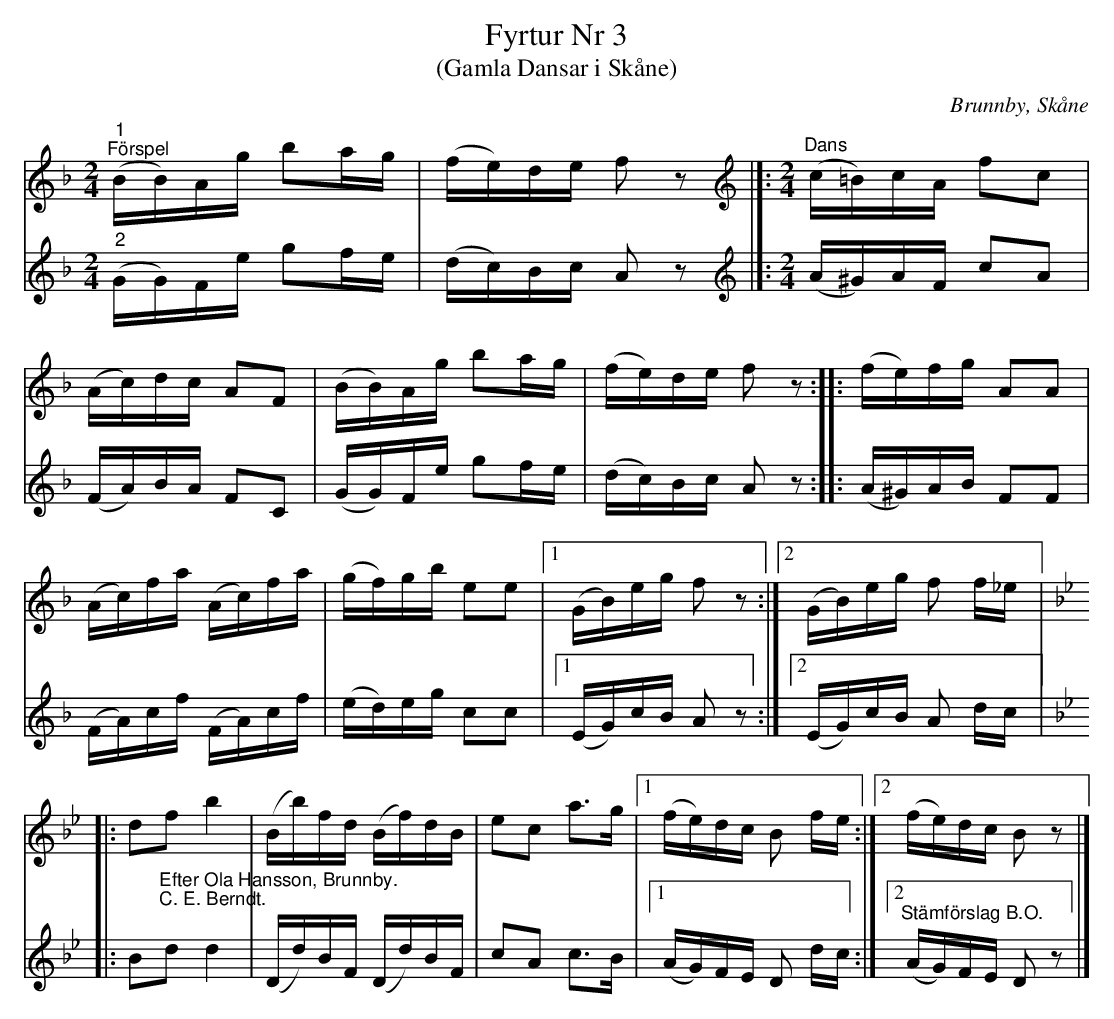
X:1
T:Fyrtur Nr 3
T:(Gamla Dansar i Skåne)
O:Brunnby, Skåne
L:1/16
M:2/4
K:F
V:1
"^1""^Förspel" (BB)Ag b2ag | (fe)de f2 z2 |]:[K:F][M:2/4][K:treble]"^Dans" (c=B)cA f2c2 |
(Ac)dc A2F2 | (BB)Ag b2ag | (fe)de f2 z2 :: (fe)fg A2A2 |
(Ac)fa (Ac)fa | (gf)gb e2e2 |1 (GB)eg f2 z2 :|2 (GB)eg f2 f_e |:
[K:Bb] d2f2 b4 | (Bb)fd (Bf)dB | e2c2 a2>g2 |1 (fe)dc B2 fe :|2 (fe)dc B2 z2 |]
V:2
"^2" (GG)Fe g2fe | (dc)Bc A2 z2 |]:[K:F][M:2/4][K:treble] (A^G)AF c2A2 |
(FA)BA F2C2 | (GG)Fe g2fe | (dc)Bc A2 z2 ::
(A^G)AB F2F2 | (FA)cf (FA)cf | (ed)eg c2c2 |1 (EG)cB A2 z2 :|2 (EG)cB A2 dc |:
[K:Bb] B2"^Efter Ola Hansson, Brunnby.""^C. E. Berndt."d2 d4 | (Dd)BF (Dd)BF | c2A2 c2>B2 |1 (AG)FE D2 dc :|2"^Stämförslag B.O." (AG)FE D2 z2 |]
